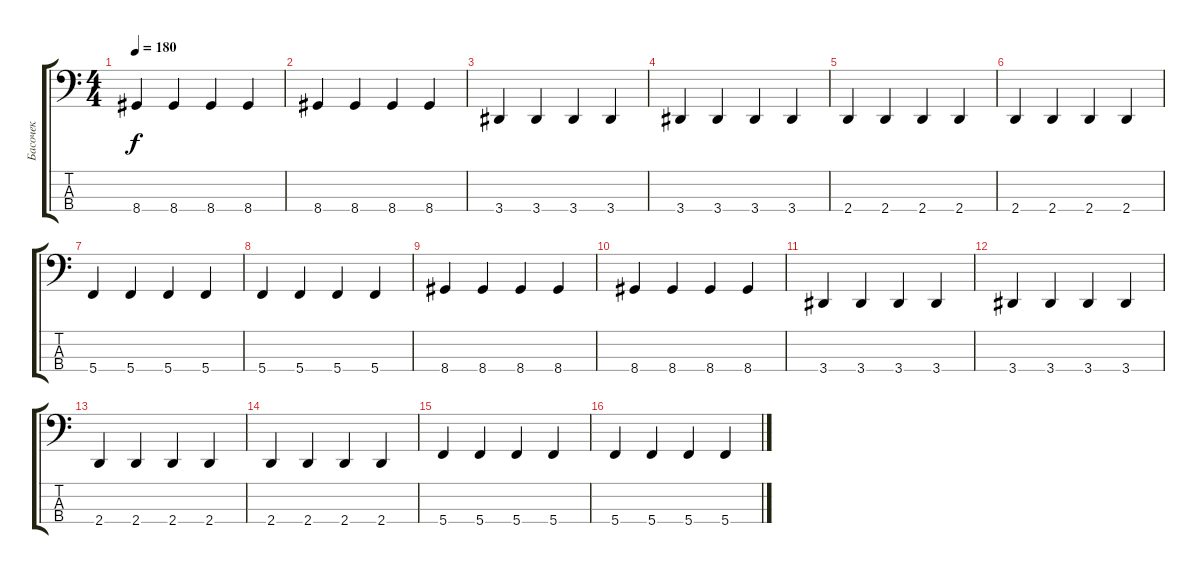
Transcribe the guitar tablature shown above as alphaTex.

\track ("Басочек" "Басочек") {instrument electricbassfinger}
\staff {score tabs}
\tuning (Eb2 Bb1 F1 C1) {hide}
\ts (4 4)
\tempo 180
\clef f4
\ks c
8.4.4{dy f} 8.4.4 8.4.4 8.4.4 |
8.4.4 8.4.4 8.4.4 8.4.4 |
3.4.4 3.4.4 3.4.4 3.4.4 |
3.4.4 3.4.4 3.4.4 3.4.4 |
2.4.4 2.4.4 2.4.4 2.4.4 |
2.4.4 2.4.4 2.4.4 2.4.4 |
5.4.4 5.4.4 5.4.4 5.4.4 |
5.4.4 5.4.4 5.4.4 5.4.4 |
8.4.4 8.4.4 8.4.4 8.4.4 |
8.4.4 8.4.4 8.4.4 8.4.4 |
3.4.4 3.4.4 3.4.4 3.4.4 |
3.4.4 3.4.4 3.4.4 3.4.4 |
2.4.4 2.4.4 2.4.4 2.4.4 |
2.4.4 2.4.4 2.4.4 2.4.4 |
5.4.4 5.4.4 5.4.4 5.4.4 |
5.4.4 5.4.4 5.4.4 5.4.4
